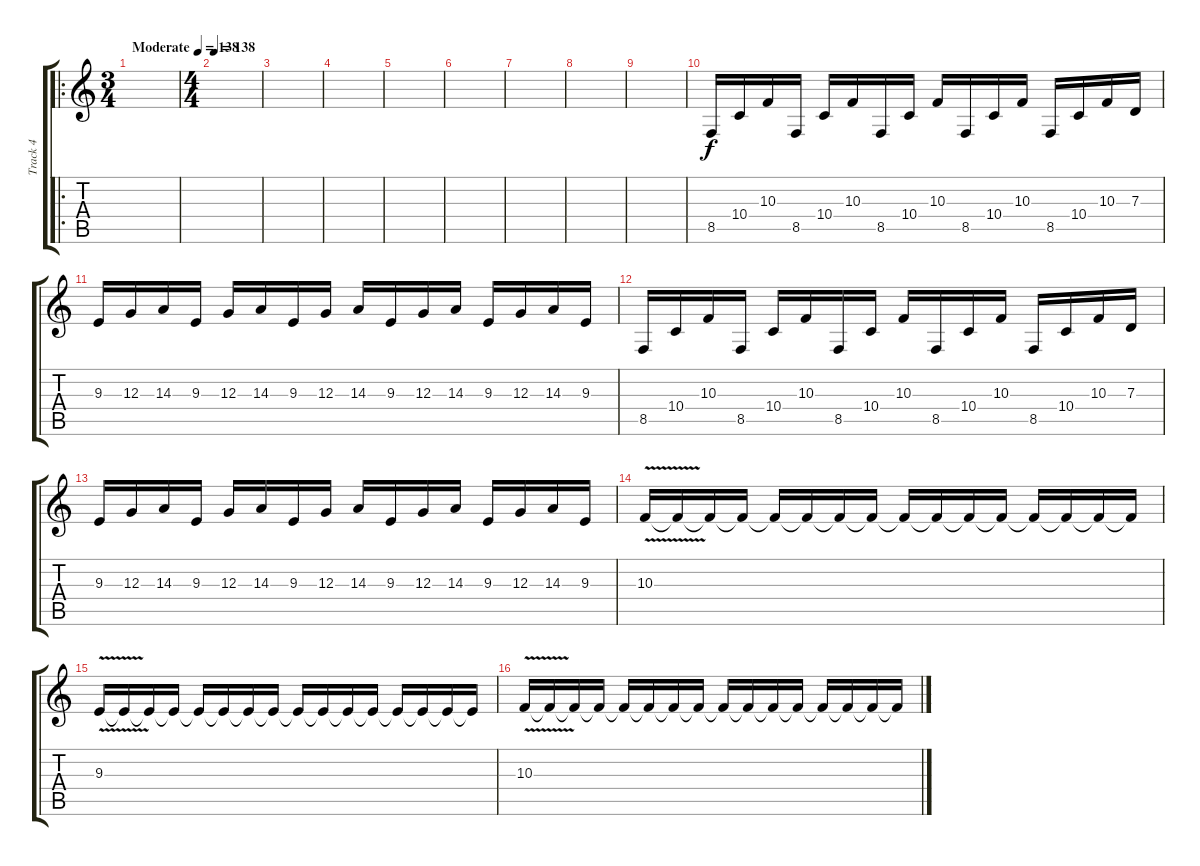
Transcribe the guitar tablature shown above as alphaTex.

\track ("Track 4" "Track 4") {instrument lead5charang bank 2}
\staff {score tabs}
\tuning (E4 B3 G3 D3 A2 E2) {hide}
\ro
\ts (3 4)
\tempo (138 "Moderate")
\tempo 276
\tempo (138 "Moderate")
\clef g2
\ks c
|
\ts (4 4)
\tempo 138
|
|
|
|
|
|
|
|
8.5.16 10.4.16 10.3.16 8.5.16 10.4.16 10.3.16 8.5.16 10.4.16 10.3.16 8.5.16 10.4.16 10.3.16 8.5.16 10.4.16 10.3.16 7.3.16 |
9.3.16 12.3.16 14.3.16 9.3.16 12.3.16 14.3.16 9.3.16 12.3.16 14.3.16 9.3.16 12.3.16 14.3.16 9.3.16 12.3.16 14.3.16 9.3.16 |
8.5.16 10.4.16 10.3.16 8.5.16 10.4.16 10.3.16 8.5.16 10.4.16 10.3.16 8.5.16 10.4.16 10.3.16 8.5.16 10.4.16 10.3.16 7.3.16 |
9.3.16 12.3.16 14.3.16 9.3.16 12.3.16 14.3.16 9.3.16 12.3.16 14.3.16 9.3.16 12.3.16 14.3.16 9.3.16 12.3.16 14.3.16 9.3.16 |
10.3{v}.16 10.3{t}.16 10.3{t}.16 10.3{t}.16 10.3{t}.16 10.3{t}.16 10.3{t}.16 10.3{t}.16 10.3{t}.16 10.3{t}.16 10.3{t}.16 10.3{t}.16 10.3{t}.16 10.3{t}.16 10.3{t}.16 10.3{t}.16 |
9.3{v}.16 9.3{t}.16 9.3{t}.16 9.3{t}.16 9.3{t}.16 9.3{t}.16 9.3{t}.16 9.3{t}.16 9.3{t}.16 9.3{t}.16 9.3{t}.16 9.3{t}.16 9.3{t}.16 9.3{t}.16 9.3{t}.16 9.3{t}.16 |
10.3{v}.16 10.3{t}.16 10.3{t}.16 10.3{t}.16 10.3{t}.16 10.3{t}.16 10.3{t}.16 10.3{t}.16 10.3{t}.16 10.3{t}.16 10.3{t}.16 10.3{t}.16 10.3{t}.16 10.3{t}.16 10.3{t}.16 10.3{t}.16
